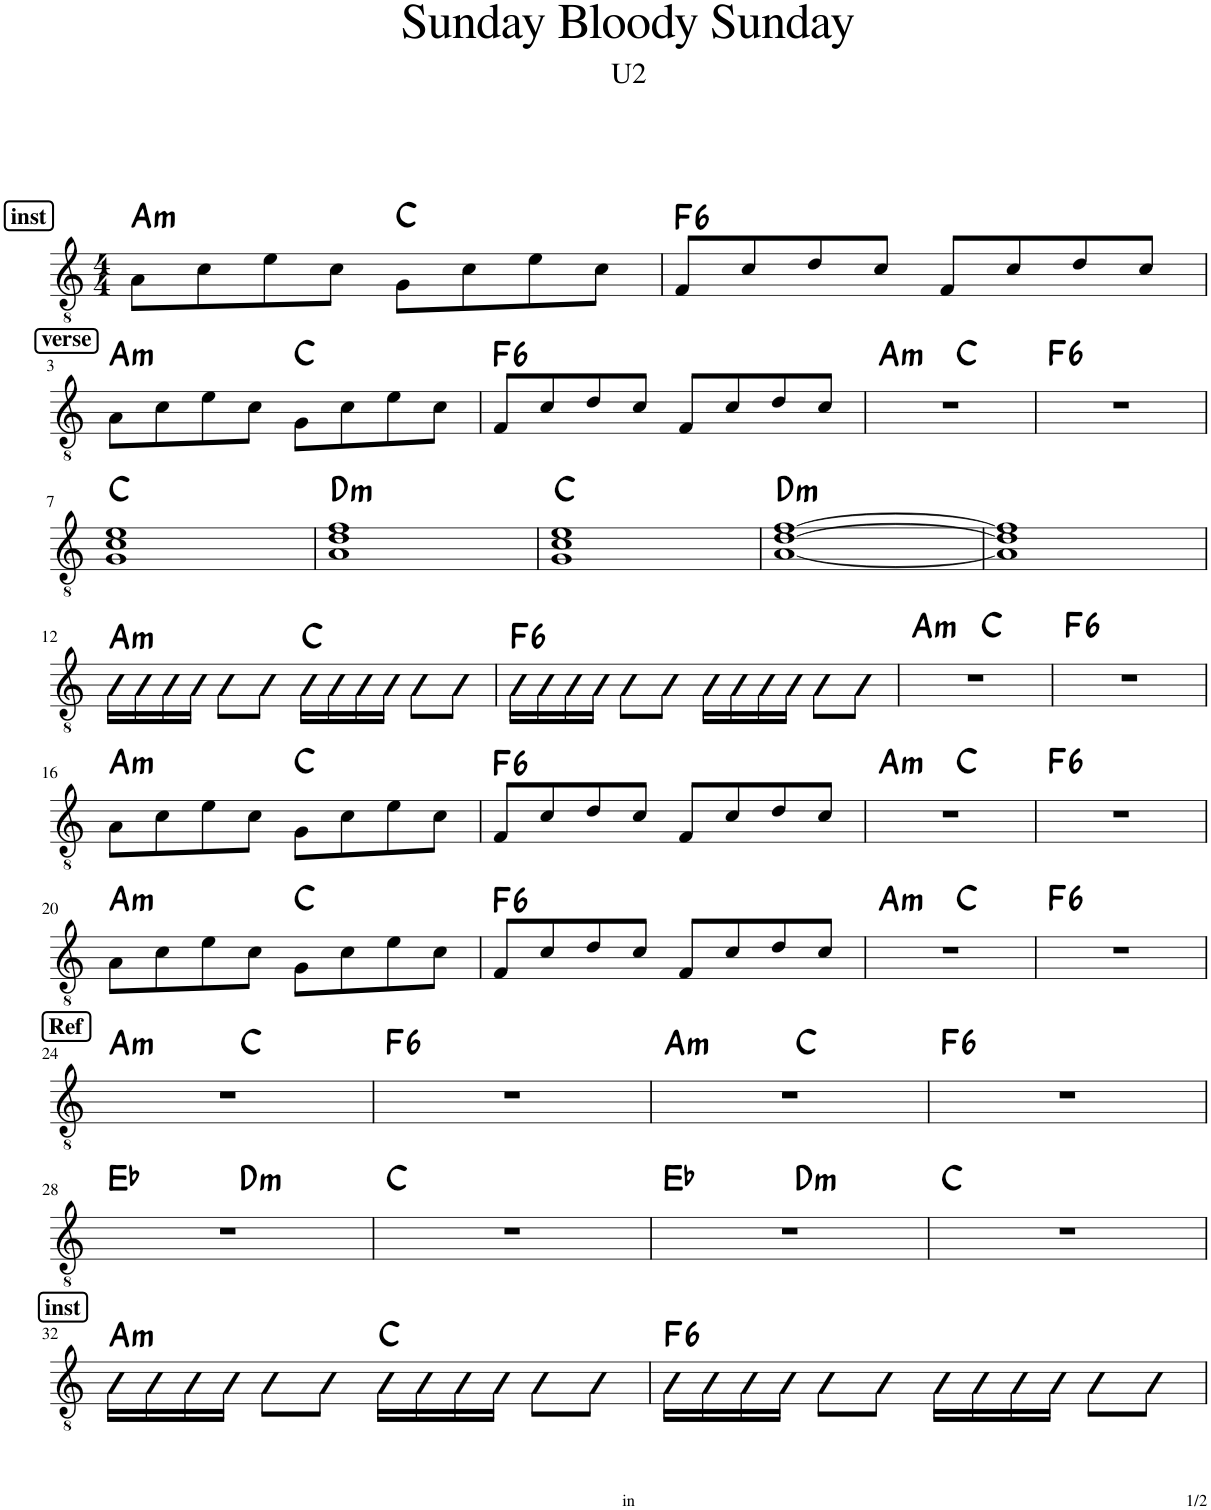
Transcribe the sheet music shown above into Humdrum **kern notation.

**kern	**harte
*part1	*part1
*staff1	*
*I"Classical Guitar	*
*I'Guit.	*
*clefGv2	*
*k[]	*
*M4/4	*
!!LO:REH:place=s1:a:B:cj:fs=11:t=inst
=1	=1
!	!LO:H:kt=m
8A\L	A:min
8c\	.
8e\	.
8c\J	.
8G\L	C:maj
8c\	.
8e\	.
8c\J	.
=2	=2
!	!LO:H:kt=6
8F/L	F:maj6
8c/	.
8d/	.
8c/J	.
8F/L	.
8c/	.
8d/	.
8c/J	.
!!LO:LB:g=z
!!LO:REH:place=s1:a:B:cj:fs=11:t=verse
=3	=3
!	!LO:H:kt=m
8A\L	A:min
8c\	.
8e\	.
8c\J	.
8G\L	C:maj
8c\	.
8e\	.
8c\J	.
=4	=4
!	!LO:H:kt=6
8F/L	F:maj6
8c/	.
8d/	.
8c/J	.
8F/L	.
8c/	.
8d/	.
8c/J	.
=5	=5
!	!LO:H:kt=m
*^	*
1r	2ryy	A:min
.	2ryy	C:maj
=6	=6	=6
!	!	!LO:H:kt=6
*v	*v	*
1r	F:maj6
!!LO:LB:g=z
=7	=7
1G 1c 1e	C:maj
=8	=8
!	!LO:H:kt=m
1A 1d 1f	D:min
=9	=9
1G 1c 1e	C:maj
=10	=10
!	!LO:H:kt=m
[1A [1d [1f	D:min
=11	=11
1A] 1d] 1f]	.
!!LO:LB:g=z
=12	=12
!	!LO:H:kt=m
16A\LL	A:min
16A\	.
16A\	.
16A\JJ	.
8A\L	.
8A\J	.
16A\LL	C:maj
16A\	.
16A\	.
16A\JJ	.
8A\L	.
8A\J	.
=13	=13
!	!LO:H:kt=6
16A\LL	F:maj6
16A\	.
16A\	.
16A\JJ	.
8A\L	.
8A\J	.
16A\LL	.
16A\	.
16A\	.
16A\JJ	.
8A\L	.
8A\J	.
=14	=14
!	!LO:H:kt=m
*^	*
1r	2ryy	A:min
.	2ryy	C:maj
=15	=15	=15
!	!	!LO:H:kt=6
*v	*v	*
1r	F:maj6
!!LO:LB:g=z
=16	=16
!	!LO:H:kt=m
8A\L	A:min
8c\	.
8e\	.
8c\J	.
8G\L	C:maj
8c\	.
8e\	.
8c\J	.
=17	=17
!	!LO:H:kt=6
8F/L	F:maj6
8c/	.
8d/	.
8c/J	.
8F/L	.
8c/	.
8d/	.
8c/J	.
=18	=18
!	!LO:H:kt=m
*^	*
1r	2ryy	A:min
.	2ryy	C:maj
=19	=19	=19
!	!	!LO:H:kt=6
*v	*v	*
1r	F:maj6
!!LO:LB:g=z
=20	=20
!	!LO:H:kt=m
8A\L	A:min
8c\	.
8e\	.
8c\J	.
8G\L	C:maj
8c\	.
8e\	.
8c\J	.
=21	=21
!	!LO:H:kt=6
8F/L	F:maj6
8c/	.
8d/	.
8c/J	.
8F/L	.
8c/	.
8d/	.
8c/J	.
=22	=22
!	!LO:H:kt=m
*^	*
1r	2ryy	A:min
.	2ryy	C:maj
=23	=23	=23
!	!	!LO:H:kt=6
*v	*v	*
1r	F:maj6
!!LO:LB:g=z
!!LO:REH:place=s1:a:B:cj:fs=11:t=Ref
=24	=24
!	!LO:H:kt=m
*^	*
1r	2ryy	A:min
.	2ryy	C:maj
=25	=25	=25
!	!	!LO:H:kt=6
*v	*v	*
1r	F:maj6
=26	=26
!	!LO:H:kt=m
*^	*
1r	2ryy	A:min
.	2ryy	C:maj
=27	=27	=27
!	!	!LO:H:kt=6
*v	*v	*
1r	F:maj6
!!LO:LB:g=z
=28	=28
*^	*
1r	2ryy	Eb:maj
!	!	!LO:H:kt=m
.	2ryy	D:min
*v	*v	*
=29	=29
1r	C:maj
=30	=30
*^	*
1r	2ryy	Eb:maj
!	!	!LO:H:kt=m
.	2ryy	D:min
*v	*v	*
=31	=31
1r	C:maj
!!LO:LB:g=z
!!LO:REH:place=s1:a:B:cj:fs=11:t=inst
=32	=32
!	!LO:H:kt=m
16A\LL	A:min
16A\	.
16A\	.
16A\JJ	.
8A\L	.
8A\J	.
16A\LL	C:maj
16A\	.
16A\	.
16A\JJ	.
8A\L	.
8A\J	.
=33	=33
!	!LO:H:kt=6
16A\LL	F:maj6
16A\	.
16A\	.
16A\JJ	.
8A\L	.
8A\J	.
16A\LL	.
16A\	.
16A\	.
16A\JJ	.
8A\L	.
8A\J	.
=	=
*-	*-
